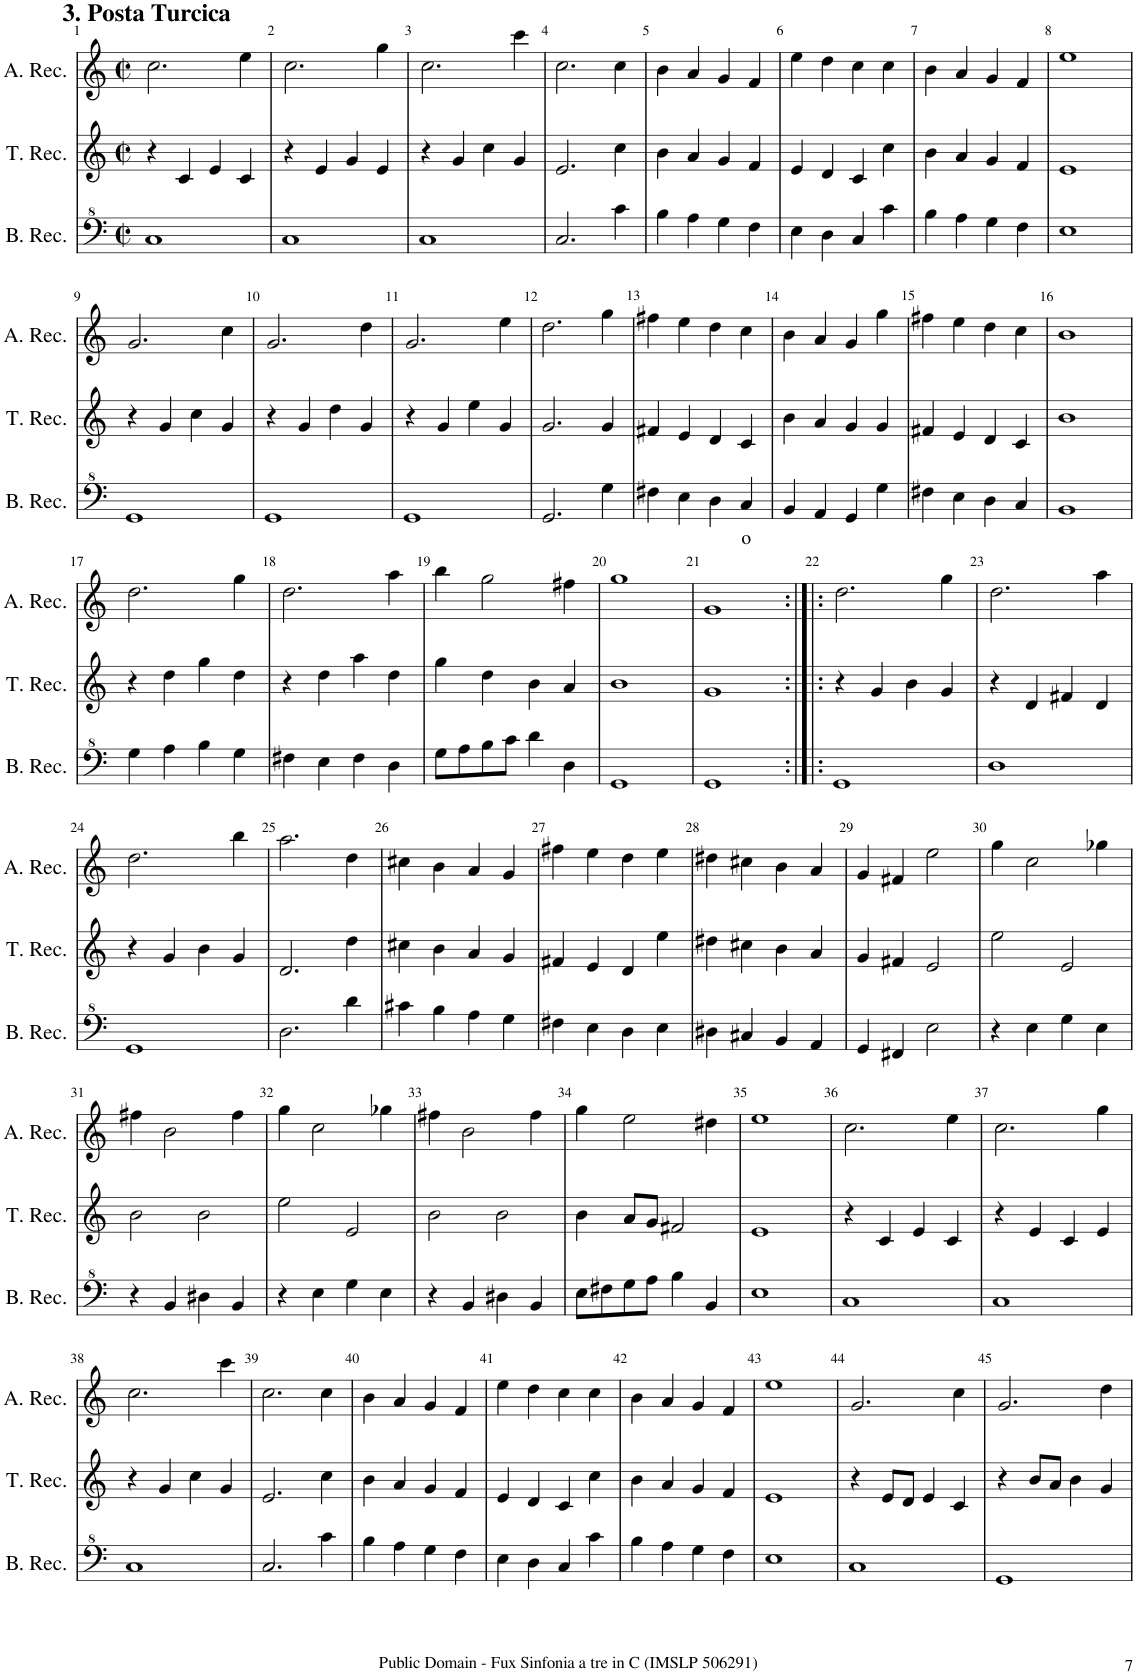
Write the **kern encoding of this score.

**kern	**text	**kern	**kern
*part3	*part3	*part2	*part1
*staff3	*staff3	*staff2	*staff1
*I"Bass Recorder	*	*I"Tenor Recorder	*I"Alto Recorder
*I'B. Rec.	*	*I'T. Rec.	*I'A. Rec.
!!LO:PB:g=z
*clefF^4	*	*clefG2	*clefG2
*k[]	*	*k[]	*k[]
*M2/2	*	*M2/2	*M2/2
*met(c|)	*	*met(c|)	*met(c|)
!!LO:REH:place=s1:a:B:cj:enc=none:fs=14:t=3. Posta Turcica
=1	=1	=1	=1
1c	.	4r	2.cc\
.	.	4c/	.
.	.	4e/	.
.	.	4c/	4ee\
=2	=2	=2	=2
1c	.	4r	2.cc\
.	.	4e/	.
.	.	4g/	.
.	.	4e/	4gg\
=3	=3	=3	=3
1c	.	4r	2.cc\
.	.	4g/	.
.	.	4cc\	.
.	.	4g/	4ccc\
=4	=4	=4	=4
2.c/	.	2.e/	2.cc\
4cc\	.	4cc\	4cc\
=5	=5	=5	=5
4b\	.	4b\	4b\
4a\	.	4a/	4a/
4g\	.	4g/	4g/
4f\	.	4f/	4f/
=6	=6	=6	=6
4e\	.	4e/	4ee\
4d\	.	4d/	4dd\
4c/	.	4c/	4cc\
4cc\	.	4cc\	4cc\
=7	=7	=7	=7
4b\	.	4b\	4b\
4a\	.	4a/	4a/
4g\	.	4g/	4g/
4f\	.	4f/	4f/
=8	=8	=8	=8
1e	.	1e	1ee
!!LO:LB:g=z
=9	=9	=9	=9
1G	.	4r	2.g/
.	.	4g/	.
.	.	4cc\	.
.	.	4g/	4cc\
=10	=10	=10	=10
1G	.	4r	2.g/
.	.	4g/	.
.	.	4dd\	.
.	.	4g/	4dd\
=11	=11	=11	=11
1G	.	4r	2.g/
.	.	4g/	.
.	.	4ee\	.
.	.	4g/	4ee\
=12	=12	=12	=12
2.G/	.	2.g/	2.dd\
4g\	.	4g/	4gg\
=13	=13	=13	=13
4f#X\	.	4f#X/	4ff#X\
4e\	.	4e/	4ee\
4d\	.	4d/	4dd\
!	!LO:LY:b	!	!
4c/	o	4c/	4cc\
=14	=14	=14	=14
4B/	.	4b\	4b\
4A/	.	4a/	4a/
4G/	.	4g/	4g/
4g\	.	4g/	4gg\
=15	=15	=15	=15
4f#X\	.	4f#X/	4ff#X\
4e\	.	4e/	4ee\
4d\	.	4d/	4dd\
4c/	.	4c/	4cc\
=16	=16	=16	=16
1B	.	1b	1b
!!LO:LB:g=z
=17	=17	=17	=17
4g\	.	4r	2.dd\
4a\	.	4dd\	.
4b\	.	4gg\	.
4g\	.	4dd\	4gg\
=18	=18	=18	=18
4f#X\	.	4r	2.dd\
4e\	.	4dd\	.
4f#\	.	4aa\	.
4d\	.	4dd\	4aa\
=19	=19	=19	=19
8g\L	.	4gg\	4bb\
8a\	.	.	.
8b\	.	4dd\	2gg\
8cc\J	.	.	.
4dd\	.	4b\	.
4d\	.	4a/	4ff#X\
=20	=20	=20	=20
1G	.	1b	1gg
=21	=21	=21	=21
1G	.	1g	1g
=22:|!|:	=22:|!|:	=22:|!|:	=22:|!|:
1G	.	4r	2.dd\
.	.	4g/	.
.	.	4b\	.
.	.	4g/	4gg\
=23	=23	=23	=23
1d	.	4r	2.dd\
.	.	4d/	.
.	.	4f#X/	.
.	.	4d/	4aa\
!!LO:LB:g=z
=24	=24	=24	=24
1G	.	4r	2.dd\
.	.	4g/	.
.	.	4b\	.
.	.	4g/	4bb\
=25	=25	=25	=25
2.d\	.	2.d/	2.aa\
4dd\	.	4dd\	4dd\
=26	=26	=26	=26
4cc#X\	.	4cc#X\	4cc#X\
4b\	.	4b\	4b\
4a\	.	4a/	4a/
4g\	.	4g/	4g/
=27	=27	=27	=27
4f#X\	.	4f#X/	4ff#X\
4e\	.	4e/	4ee\
4d\	.	4d/	4dd\
4e\	.	4ee\	4ee\
=28	=28	=28	=28
4d#X\	.	4dd#X\	4dd#X\
4c#X/	.	4cc#X\	4cc#X\
4B/	.	4b\	4b\
4A/	.	4a/	4a/
=29	=29	=29	=29
4G/	.	4g/	4g/
4F#X/	.	4f#X/	4f#X/
2e\	.	2e/	2ee\
=30	=30	=30	=30
4r	.	2ee\	4gg\
4e\	.	.	2cc\
4g\	.	2e/	.
4e\	.	.	4gg-X\
!!LO:LB:g=z
=31	=31	=31	=31
4r	.	2b\	4ff#X\
4B/	.	.	2b\
4d#X\	.	2b\	.
4B/	.	.	4ff#\
=32	=32	=32	=32
4r	.	2ee\	4gg\
4e\	.	.	2cc\
4g\	.	2e/	.
4e\	.	.	4gg-X\
=33	=33	=33	=33
4r	.	2b\	4ff#X\
4B/	.	.	2b\
4d#X\	.	2b\	.
4B/	.	.	4ff#\
=34	=34	=34	=34
8e\L	.	4b\	4gg\
8f#X\	.	.	.
8g\	.	8a/L	2ee\
8a\J	.	8g/J	.
4b\	.	2f#X/	.
4B/	.	.	4dd#X\
=35	=35	=35	=35
1e	.	1e	1ee
=36	=36	=36	=36
1c	.	4r	2.cc\
.	.	4c/	.
.	.	4e/	.
.	.	4c/	4ee\
=37	=37	=37	=37
1c	.	4r	2.cc\
.	.	4e/	.
.	.	4c/	.
.	.	4e/	4gg\
!!LO:LB:g=z
=38	=38	=38	=38
1c	.	4r	2.cc\
.	.	4g/	.
.	.	4cc\	.
.	.	4g/	4ccc\
=39	=39	=39	=39
2.c/	.	2.e/	2.cc\
4cc\	.	4cc\	4cc\
=40	=40	=40	=40
4b\	.	4b\	4b\
4a\	.	4a/	4a/
4g\	.	4g/	4g/
4f\	.	4f/	4f/
=41	=41	=41	=41
4e\	.	4e/	4ee\
4d\	.	4d/	4dd\
4c/	.	4c/	4cc\
4cc\	.	4cc\	4cc\
=42	=42	=42	=42
4b\	.	4b\	4b\
4a\	.	4a/	4a/
4g\	.	4g/	4g/
4f\	.	4f/	4f/
=43	=43	=43	=43
1e	.	1e	1ee
=44	=44	=44	=44
1c	.	4r	2.g/
.	.	8e/L	.
.	.	8d/J	.
.	.	4e/	.
.	.	4c/	4cc\
=45	=45	=45	=45
1G	.	4r	2.g/
.	.	8b/L	.
.	.	8a/J	.
.	.	4b\	.
.	.	4g/	4dd\
=	=	=	=
*-	*-	*-	*-
